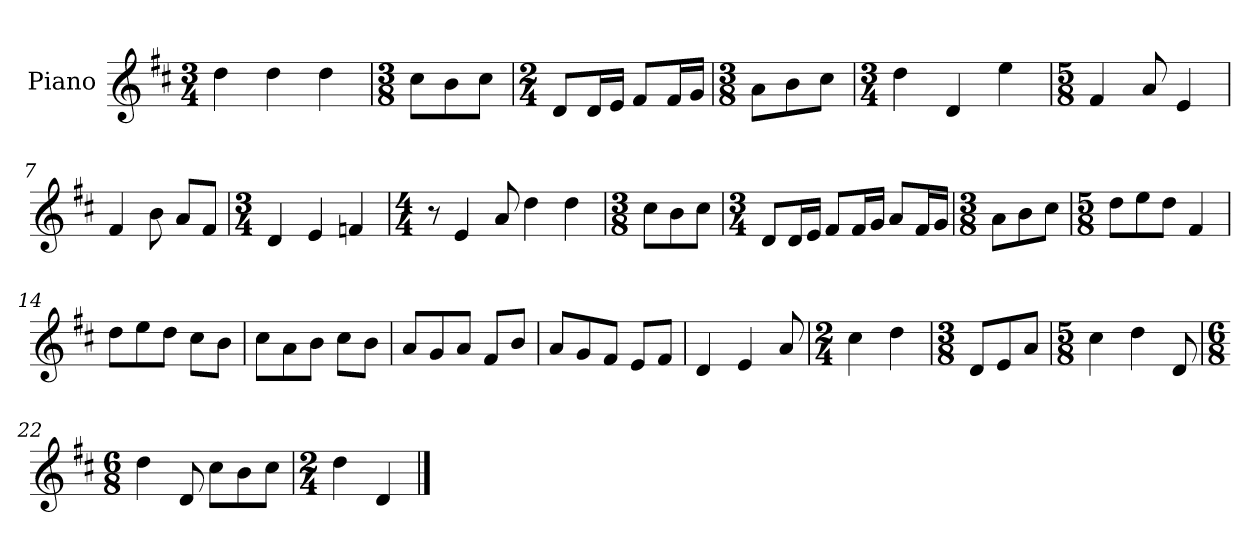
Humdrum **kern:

**kern
*part1
*staff1
*I"Piano
*I'Pno
*clefG2
*k[f#c#]
*D:
*M3/4
=1
4dd\
4dd\
4dd\
=2
*M3/8
8cc#\L
8b\
8cc#\J
=3
*M2/4
8d/L
16d/L
16e/JJ
8f#/L
16f#/L
16g/JJ
=4
*M3/8
8a\L
8b\
8cc#\J
=5
*M3/4
4dd\
4d/
4ee\
=6
*M5/8
4f#/
8a/
4e/
=7
4f#/
8b\
8a/L
8f#/J
=8
*M3/4
4d/
4e/
4fn/
=9
*M4/4
8r
4e/
8a/
4dd\
4dd\
=10
*M3/8
8cc#\L
8b\
8cc#\J
=11
*M3/4
8d/L
16d/L
16e/JJ
8f#/L
16f#/L
16g/JJ
8a/L
16f#/L
16g/JJ
=12
*M3/8
8a\L
8b\
8cc#\J
=13
*M5/8
8dd\L
8ee\
8dd\J
4f#/
=14
8dd\L
8ee\
8dd\J
8cc#\L
8b\J
=15
8cc#\L
8a\
8b\J
8cc#\L
8b\J
=16
8a/L
8g/
8a/J
8f#/L
8b/J
=17
8a/L
8g/
8f#/J
8e/L
8f#/J
=18
4d/
4e/
8a/
=19
*M2/4
4cc#\
4dd\
=20
*M3/8
8d/L
8e/
8a/J
=21
*M5/8
4cc#\
4dd\
8d/
=22
*M6/8
4dd\
8d/
8cc#\L
8b\
8cc#\J
=23
*M2/4
4dd\
4d/
==
*-
